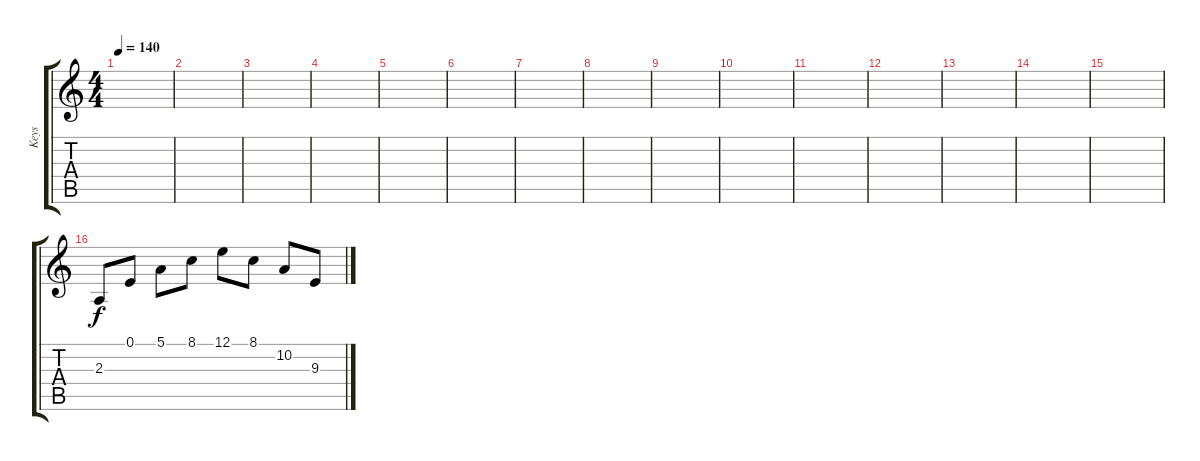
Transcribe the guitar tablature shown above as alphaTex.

\track ("Keys" "Keys") {instrument fx8scifi}
\staff {score tabs}
\tuning (E4 B3 G3 D3 A2 E2) {hide}
\ts (4 4)
\tempo 140
\clef g2
\ks c
|
|
|
|
|
|
|
|
|
|
|
|
|
|
|
2.3.8{dy f} 0.1.8 5.1.8 8.1.8 12.1.8 8.1.8 10.2.8 9.3.8
